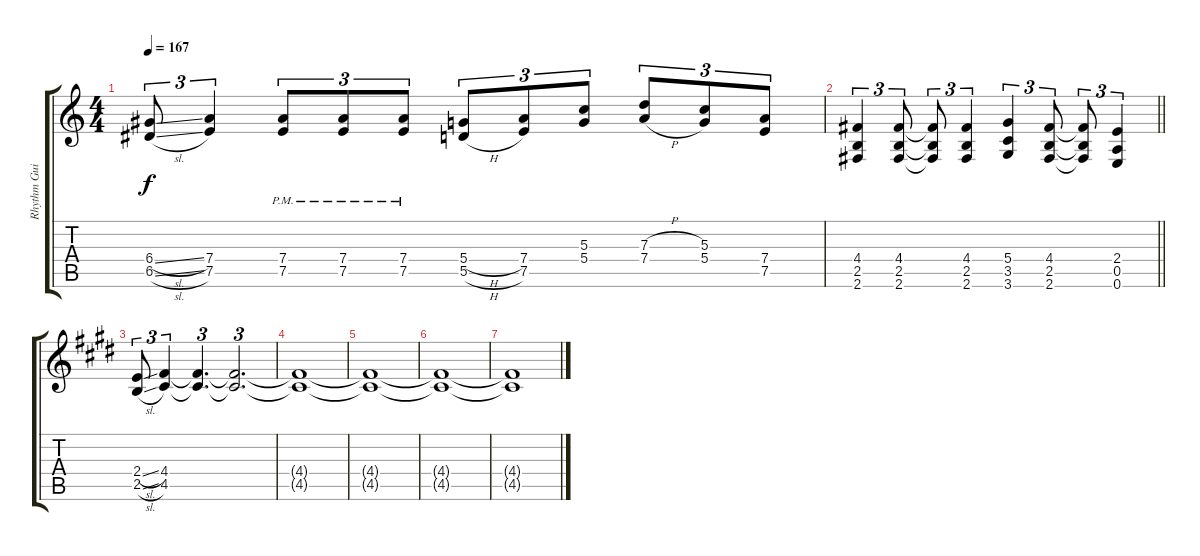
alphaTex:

\track ("Rhythm Guitar 1 (Mustaine)" "Rhythm Gui") {instrument distortionguitar}
\staff {score tabs}
\tuning (E4 B3 G3 D3 A2 E2) {hide}
\ts (4 4)
\tempo 167
\clef g2
\ks c
(6.4{sl} 6.5{sl}).8{tu (3 2) dy f} (7.4 7.5).4{tu (3 2)} (7.4{pm} 7.5{pm}).8{tu (3 2)} (7.4{pm} 7.5{pm}).8{tu (3 2)} (7.4{pm} 7.5{pm}).8{tu (3 2)} (5.4{h} 5.5{h}).8{tu (3 2)} (7.4 7.5).8{tu (3 2)} (5.3 5.4).8{tu (3 2)} (7.3{h} 7.4{h}).8{tu (3 2)} (5.3 5.4).8{tu (3 2)} (7.4 7.5).8{tu (3 2)} |
\barLineRight lightlight
(4.4 2.5 2.6).4{tu (3 2)} (4.4 2.5 2.6).8{tu (3 2)} (4.4{t} 2.5{t} 2.6{t}).8{tu (3 2)} (4.4 2.5 2.6).4{tu (3 2)} (5.4 3.5 3.6).4{tu (3 2)} (4.4 2.5 2.6).8{tu (3 2)} (4.4{t} 2.5{t} 2.6{t}).8{tu (3 2)} (2.4 0.5 0.6).4{tu (3 2)} |
\ks e
(2.4{sl} 2.5{sl}).8{tu (3 2)} (4.4 4.5).4{tu (3 2)} (4.4{t} 4.5{t}).4{d tu (3 2)} (4.4{t} 4.5{t}).2{d tu (3 2)} |
(4.4{t} 4.5{t}).1 |
(4.4{t} 4.5{t}).1 |
(4.4{t} 4.5{t}).1 |
(4.4{t} 4.5{t}).1
